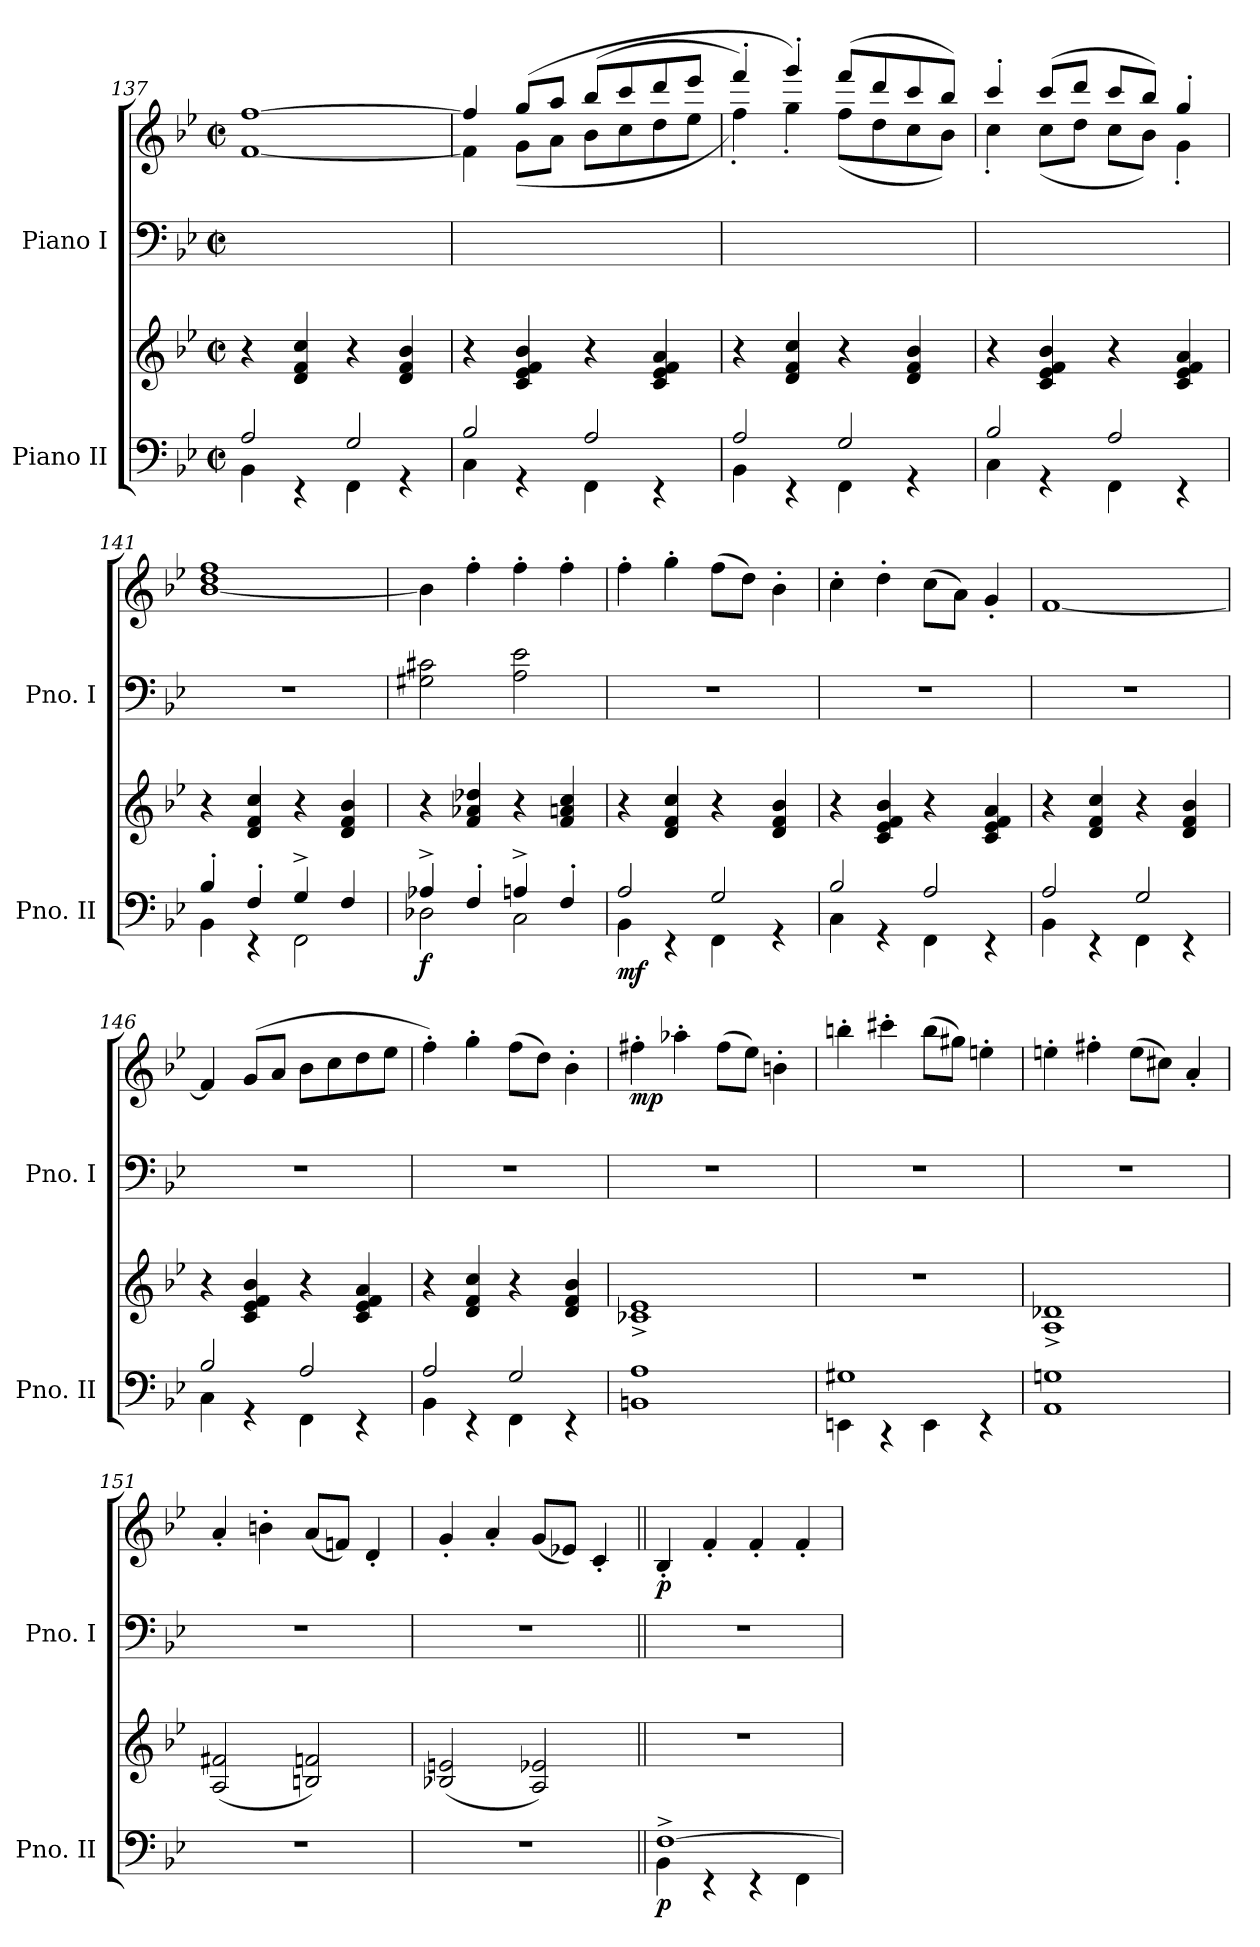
**kern	**kern	**dynam	**kern	**kern	**dynam
*part2	*part2	*part2	*part1	*part1	*part1
*staff4	*staff3	*staff3/4	*staff2	*staff1	*staff1/2
*I"Piano II	*	*	*I"Piano I	*	*
*I'Pno. II	*	*	*I'Pno. I	*	*
!!LO:PB:g=z
*clefF4	*clefG2	*	*clefF4	*clefG2	*
*k[b-e-]	*k[b-e-]	*	*k[b-e-]	*k[b-e-]	*
*M2/2	*M2/2	*	*M2/2	*M2/2	*
*met(c|)	*met(c|)	*	*met(c|)	*met(c|)	*
=137	=137	=137	=137	=137	=137
*^	*	*	*	*^	*
2A/	4BB-\	4r	.	1ryy	[1ff	[1f	.
.	4r	4d/ 4f/ 4cc/	.	.	.	.	.
2G/	4FF\	4r	.	.	.	.	.
.	4r	4d/ 4f/ 4b-/	.	.	.	.	.
=138	=138	=138	=138	=138	=138	=138	=138
2B-/	4C\	4r	.	1ryy	4ff/]	4f\]	.
.	4r	4c/ 4e-/ 4f/ 4b-/	.	.	(8gg/L	(8g\L	.
.	.	.	.	.	8aa/J	8a\J	.
2A/	4FF\	4r	.	.	(8bb-/L	8b-\L	.
.	.	.	.	.	8ccc/	8cc\	.
.	4r	4c/ 4e-/ 4f/ 4a/	.	.	8ddd/	8dd\	.
.	.	.	.	.	8eee-/J	8ee-\J	.
=139	=139	=139	=139	=139	=139	=139	=139
2A/	4BB-\	4r	.	1ryy	4fff'/)	4ff'\)	.
.	4r	4d/ 4f/ 4cc/	.	.	4ggg'/)	4gg'\	.
2G/	4FF\	4r	.	.	(8fff/L	(8ff\L	.
.	.	.	.	.	8ddd/	8dd\	.
.	4r	4d/ 4f/ 4b-/	.	.	8ccc/	8cc\	.
.	.	.	.	.	8bb-/J)	8b-\J)	.
=140	=140	=140	=140	=140	=140	=140	=140
2B-/	4C\	4r	.	1ryy	4ccc'/	4cc'\	.
.	4r	4c/ 4e-/ 4f/ 4b-/	.	.	(8ccc/L	(8cc\L	.
.	.	.	.	.	8ddd/J	8dd\J	.
2A/	4FF\	4r	.	.	8ccc/L	8cc\L	.
.	.	.	.	.	8bb-/J)	8b-\J)	.
.	4r	4c/ 4e-/ 4f/ 4a/	.	.	4gg'/	4g'\	.
*	*	*	*	*	*v	*v	*
=141	=141	=141	=141	=141	=141	=141
4B-'/	4BB-\	4r	.	1r	[1b- 1dd 1ff	.
4F'/	4r	4d/ 4f/ 4cc/	.	.	.	.
4G^/	2FF\	4r	.	.	.	.
4F/	.	4d/ 4f/ 4b-/	.	.	.	.
!!LO:LB:g=z
=142	=142	=142	=142	=142	=142	=142
!	!	!	!LO:DY:b=2	!	!	!
4A-X^/	2D-X\	4r	f	2G#X\ 2c#X\	4b-\]	.
4F'/	.	4f/ 4a-X/ 4dd-X/	.	.	4ff'\	.
4An^/	2C\	4r	.	2A\ 2e-\	4ff'\	.
4F'/	.	4f/ 4an/ 4cc/	.	.	4ff'\	.
=143	=143	=143	=143	=143	=143	=143
!	!	!	!LO:DY:b=2	!	!	!
2A/	4BB-\	4r	mf	1r	4ff'\	.
.	4r	4d/ 4f/ 4cc/	.	.	4gg'\	.
2G/	4FF\	4r	.	.	(8ff\L	.
.	.	.	.	.	8dd\J)	.
.	4r	4d/ 4f/ 4b-/	.	.	4b-'\	.
=144	=144	=144	=144	=144	=144	=144
2B-/	4C\	4r	.	1r	4cc'\	.
.	4r	4c/ 4e-/ 4f/ 4b-/	.	.	4dd'\	.
2A/	4FF\	4r	.	.	(8cc\L	.
.	.	.	.	.	8a\J)	.
.	4r	4c/ 4e-/ 4f/ 4a/	.	.	4g'/	.
=145	=145	=145	=145	=145	=145	=145
2A/	4BB-\	4r	.	1r	[1f	.
.	4r	4d/ 4f/ 4cc/	.	.	.	.
2G/	4FF\	4r	.	.	.	.
.	4r	4d/ 4f/ 4b-/	.	.	.	.
=146	=146	=146	=146	=146	=146	=146
2B-/	4C\	4r	.	1r	4f/]	.
.	4r	4c/ 4e-/ 4f/ 4b-/	.	.	(8g/L	.
.	.	.	.	.	8a/J	.
2A/	4FF\	4r	.	.	8b-\L	.
.	.	.	.	.	8cc\	.
.	4r	4c/ 4e-/ 4f/ 4a/	.	.	8dd\	.
.	.	.	.	.	8ee-\J	.
=147	=147	=147	=147	=147	=147	=147
2A/	4BB-\	4r	.	1r	4ff'\)	.
.	4r	4d/ 4f/ 4cc/	.	.	4gg'\	.
2G/	4FF\	4r	.	.	(8ff\L	.
.	.	.	.	.	8dd\J)	.
.	4r	4d/ 4f/ 4b-/	.	.	4b-'\	.
!!LO:PB:g=z
=148	=148	=148	=148	=148	=148	=148
!	!	!	!LO:DY:b=2	!	!	!
!	!	!	!LO:DY:n=1:b	!	!	!LO:DY:b
*v	*v	*	*	*	*	*
1BBn 1A	1c-X^ 1e-^	mp pp	1r	4ff#X'\	mp
.	.	.	.	4aa-X'\	.
.	.	.	.	(8ff#\L	.
.	.	.	.	8ee-\J)	.
.	.	.	.	4bn'\	.
=149	=149	=149	=149	=149	=149
*^	*	*	*	*	*
1G#X	4EEn\	1r	.	1r	4bbn'\	.
.	4r	.	.	.	4ccc#X'\	.
.	4EE\	.	.	.	(8bb\L	.
.	.	.	.	.	8gg#X\J)	.
.	4r	.	.	.	4een'\	.
=150	=150	=150	=150	=150	=150	=150
1Gn	1AA	1A^ 1d-X^	.	1r	4een'\	.
.	.	.	.	.	4ff#X'\	.
.	.	.	.	.	(8ee\L	.
.	.	.	.	.	8cc#X\J)	.
.	.	.	.	.	4a'/	.
*v	*v	*	*	*	*	*
=151	=151	=151	=151	=151	=151
1r	(2A/ 2f#X/	.	1r	4a'/	.
.	.	.	.	4bn'\	.
.	2Bn/ 2fn/)	.	.	(8a/L	.
.	.	.	.	8fn/J)	.
.	.	.	.	4d'/	.
=152	=152	=152	=152	=152	=152
1r	(2B-X/ 2en/	.	1r	4g'/	.
.	.	.	.	4a'/	.
.	2A/ 2e-X/)	.	.	(8g/L	.
.	.	.	.	8e-X/J)	.
.	.	.	.	4c'/	.
!!LO:LB:g=z
=153||	=153||	=153||	=153||	=153||	=153||
*^	*	*	*	*	*
!	!	!	!LO:DY:b=2	!	!	!LO:DY:b
[1F^	4BB-\	1r	p	1r	4B-'/	p
.	4r	.	.	.	4f'/	.
.	4r	.	.	.	4f'/	.
.	4FF\	.	.	.	4f'/	.
*v	*v	*	*	*	*	*
=	=	=	=	=	=
*-	*-	*-	*-	*-	*-
